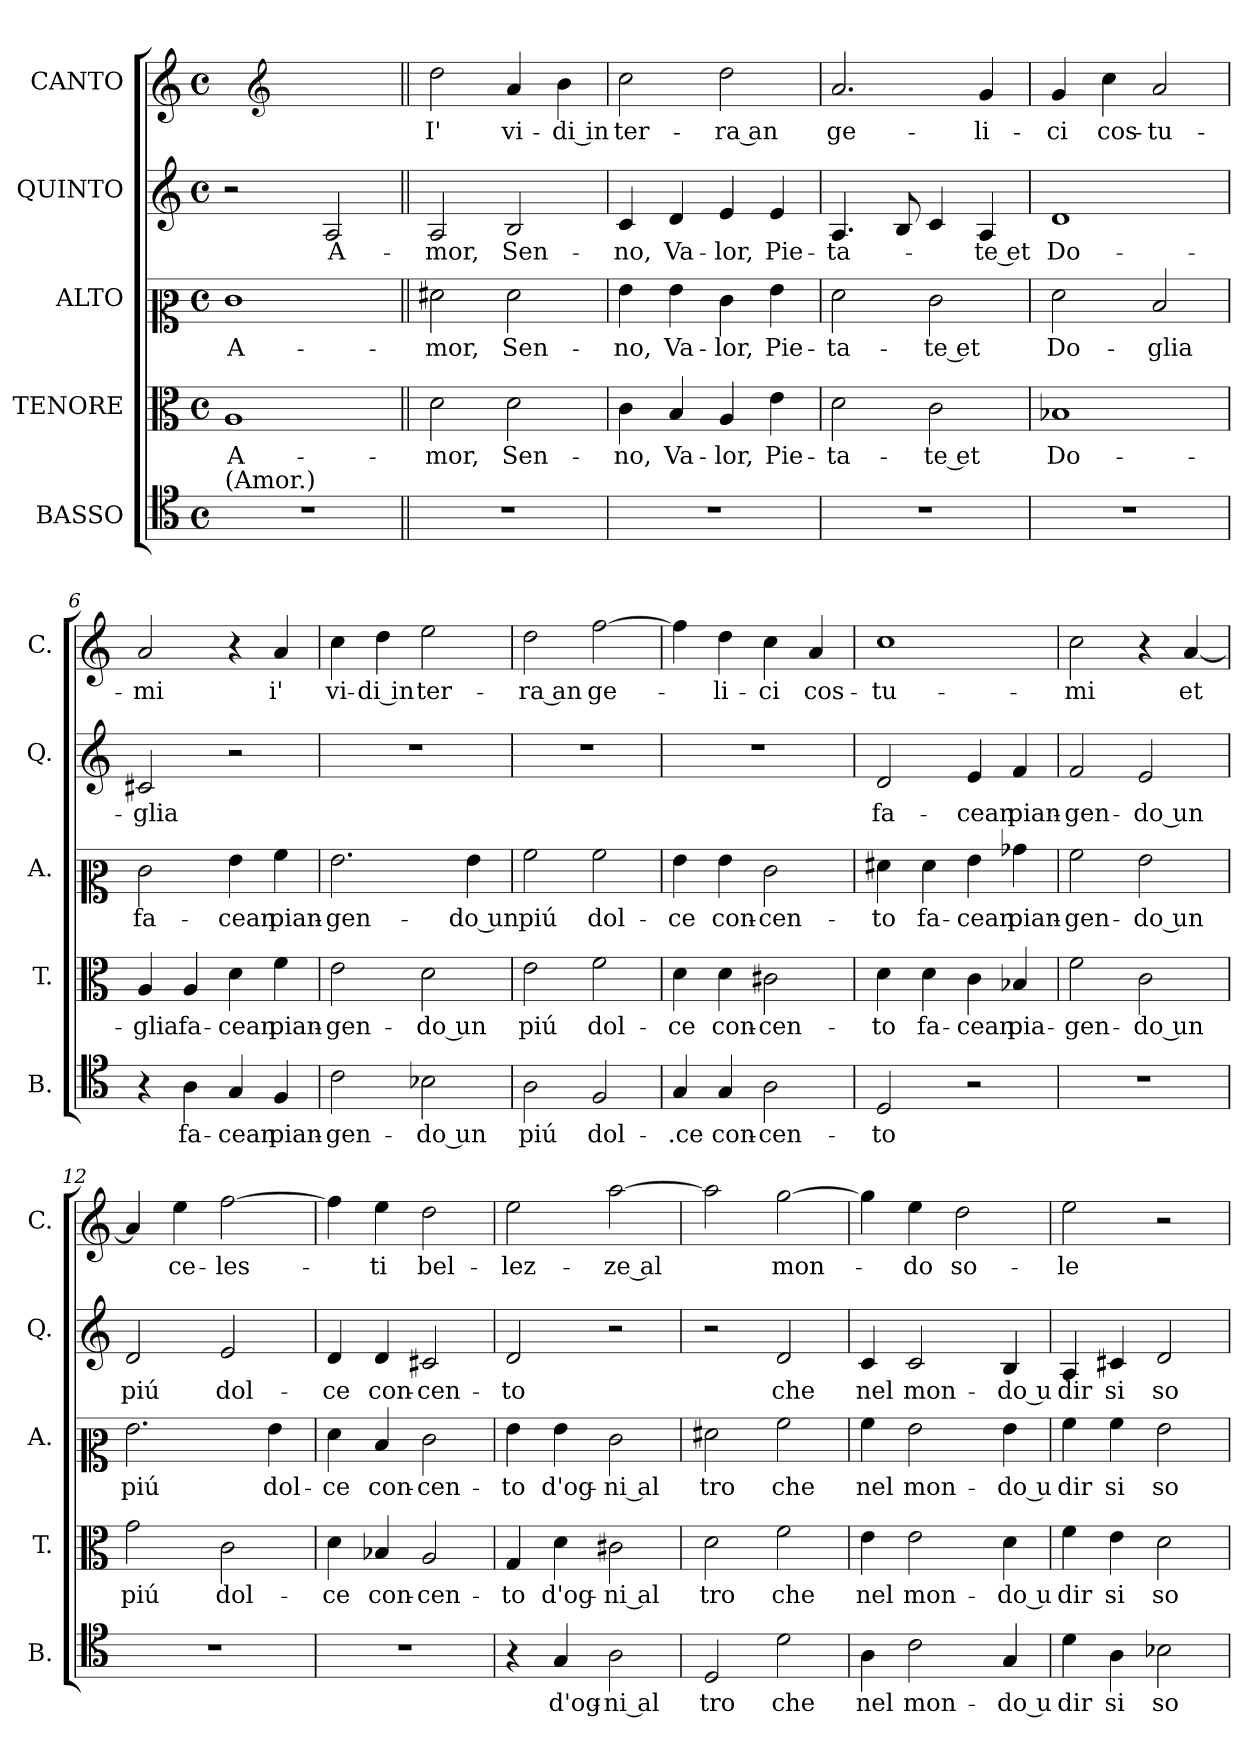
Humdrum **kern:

**kern	**text	**kern	**text	**kern	**text	**kern	**text	**kern	**text
*part5	*part5	*part4	*part4	*part3	*part3	*part2	*part2	*part1	*part1
*staff5	*staff5	*staff4	*staff4	*staff3	*staff3	*staff2	*staff2	*staff1	*staff1
*I"BASSO	*	*I"TENORE	*	*I"ALTO	*	*I"QUINTO	*	*I"CANTO	*
*I'B.	*	*I'T.	*	*I'A.	*	*I'Q.	*	*I'C.	*
*clefC4	*	*clefC3	*	*clefC2	*	*clefG2	*	*clefG2	*
*k[]	*	*k[]	*	*k[]	*	*k[]	*	*k[]	*
*C:	*	*C:	*	*C:	*	*C:	*	*C:	*
*M4/4	*	*M4/4	*	*M4/4	*	*M4/4	*	*M4/4	*
*met(c)	*	*met(c)	*	*met(c)	*	*met(c)	*	*met(c)	*
=1	=1	=1	=1	=1	=1	=1	=1	=1	=1
!LO:TX:t=(Amor.)	!	!	!	!	!	!	!	!	!
1r	.	1A	A-	1e	A-	2r	.	4ryy	.
*	*	*	*	*	*	*	*	*clefG2	*
.	.	.	.	.	.	.	.	2.ryy	.
.	.	.	.	.	.	2A	A-	.	.
=2||	=2||	=2||	=2||	=2||	=2||	=2||	=2||	=2||	=2||
1r	.	2d	-mor,	2f#	-mor,	2A	-mor,	2dd	I'
.	.	2d	Sen-	2f#	Sen-	2B	Sen-	4a	vi-
.	.	.	.	.	.	.	.	4b	-di in
=3	=3	=3	=3	=3	=3	=3	=3	=3	=3
1r	.	4c	-no,	4g	-no,	4c	-no,	2cc	ter-
.	.	4B	Va-	4g	Va-	4d	Va-	.	.
.	.	4A	-lor,	4e	-lor,	4e	-lor,	2dd	-ra an
.	.	4e	Pie-	4g	Pie-	4e	Pie-	.	.
=4	=4	=4	=4	=4	=4	=4	=4	=4	=4
1r	.	2d	-ta-	2f	-ta-	4.A	-ta-	2.a	-ge-
.	.	.	.	.	.	8B	.	.	.
.	.	2c	-te et	2e	-te et	4c	.	.	.
.	.	.	.	.	.	4A	-te et	4g	-li-
=5	=5	=5	=5	=5	=5	=5	=5	=5	=5
1r	.	1B-	Do-	2f	Do-	1d	Do-	4g	-ci
.	.	.	.	.	.	.	.	4cc	cos-
.	.	.	.	2d	-glia	.	.	2a	-tu-
=6	=6	=6	=6	=6	=6	=6	=6	=6	=6
4r	.	4A	-glia	2e	fa-	2c#	-glia	2a	-mi
4A	fa-	4A	fa-	.	.	.	.	.	.
4G	-cean	4d	-cean	4g	-cean	2r	.	4r	.
4F	pian-	4f	pian-	4a	pian-	.	.	4a	i'
!!LO:LB:g=z
=7	=7	=7	=7	=7	=7	=7	=7	=7	=7
2c	-gen-	2e	-gen-	2.g	-gen-	1r	.	4cc	vi-
.	.	.	.	.	.	.	.	4dd	-di in
2B-	-do un	2d	-do un	.	.	.	.	2ee	ter-
.	.	.	.	4g	-do un	.	.	.	.
=8	=8	=8	=8	=8	=8	=8	=8	=8	=8
2A	piú	2e	piú	2a	piú	1r	.	2dd	-ra an
2F	dol-	2f	dol-	2a	dol-	.	.	[2ff	-ge-
=9	=9	=9	=9	=9	=9	=9	=9	=9	=9
4G	-.ce	4d	-ce	4g	-ce	1r	.	4ff]	.
4G	con-	4d	con-	4g	con-	.	.	4dd	-li-
2A	-cen-	2c#	-cen-	2e	-cen-	.	.	4cc	-ci
.	.	.	.	.	.	.	.	4a	cos-
=10	=10	=10	=10	=10	=10	=10	=10	=10	=10
2D	-to	4d	-to	4f#	-to	2d	fa-	1cc	-tu-
.	.	4d	fa-	4f#	fa-	.	.	.	.
2r	.	4c	-cean	4g	-cean	4e	-cean	.	.
.	.	4B-	pia-	4b-	pian-	4f	pian-	.	.
=11	=11	=11	=11	=11	=11	=11	=11	=11	=11
1r	.	2f	-gen-	2a	-gen-	2f	-gen-	2cc	-mi
.	.	2c	-do un	2g	-do un	2e	-do un	4r	.
.	.	.	.	.	.	.	.	[4a	et
=12	=12	=12	=12	=12	=12	=12	=12	=12	=12
1r	.	2g	piú	2.g	piú	2d	piú	4a]	.
.	.	.	.	.	.	.	.	4ee	ce-
.	.	2c	dol-	.	.	2e	dol-	[2ff	-les-
.	.	.	.	4g	dol-	.	.	.	.
=13	=13	=13	=13	=13	=13	=13	=13	=13	=13
1r	.	4d	-ce	4f	-ce	4d	-ce	4ff]	.
.	.	4B-	con-	4d	con-	4d	con-	4ee	-ti
.	.	2A	-cen-	2e	-cen-	2c#	-cen-	2dd	bel-
!!LO:PB:g=z
=14	=14	=14	=14	=14	=14	=14	=14	=14	=14
4r	.	4G	-to	4g	-to	2d	-to	2ee	-lez-
4G	d'og-	4d	d'og-	4g	d'og-	.	.	.	.
2A	-ni al	2c#	-ni al	2e	-ni al	2r	.	[2aa	-ze al
=15	=15	=15	=15	=15	=15	=15	=15	=15	=15
2D	-tro	2d	-tro	2f#	-tro	2r	.	2aa]	.
2d	che	2f	che	2a	che	2d	che	[2gg	mon-
=16	=16	=16	=16	=16	=16	=16	=16	=16	=16
4A	nel	4e	nel	4a	nel	4c	nel	4gg]	.
2c	mon-	2e	mon-	2g	mon-	2c	mon-	4ee	-do
.	.	.	.	.	.	.	.	2dd	so-
4G	-do u	4d	-do u	4g	-do u	4B	-do u	.	.
=17	=17	=17	=17	=17	=17	=17	=17	=17	=17
4d	-dir	4f	-dir	4a	-dir	4A	-dir	2ee	-le
4A	si	4e	si	4a	si	4c#	si	.	.
2B-	so-	2d	so-	2g	so-	2d	so-	2r	.
=	=	=	=	=	=	=	=	=	=
*-	*-	*-	*-	*-	*-	*-	*-	*-	*-
